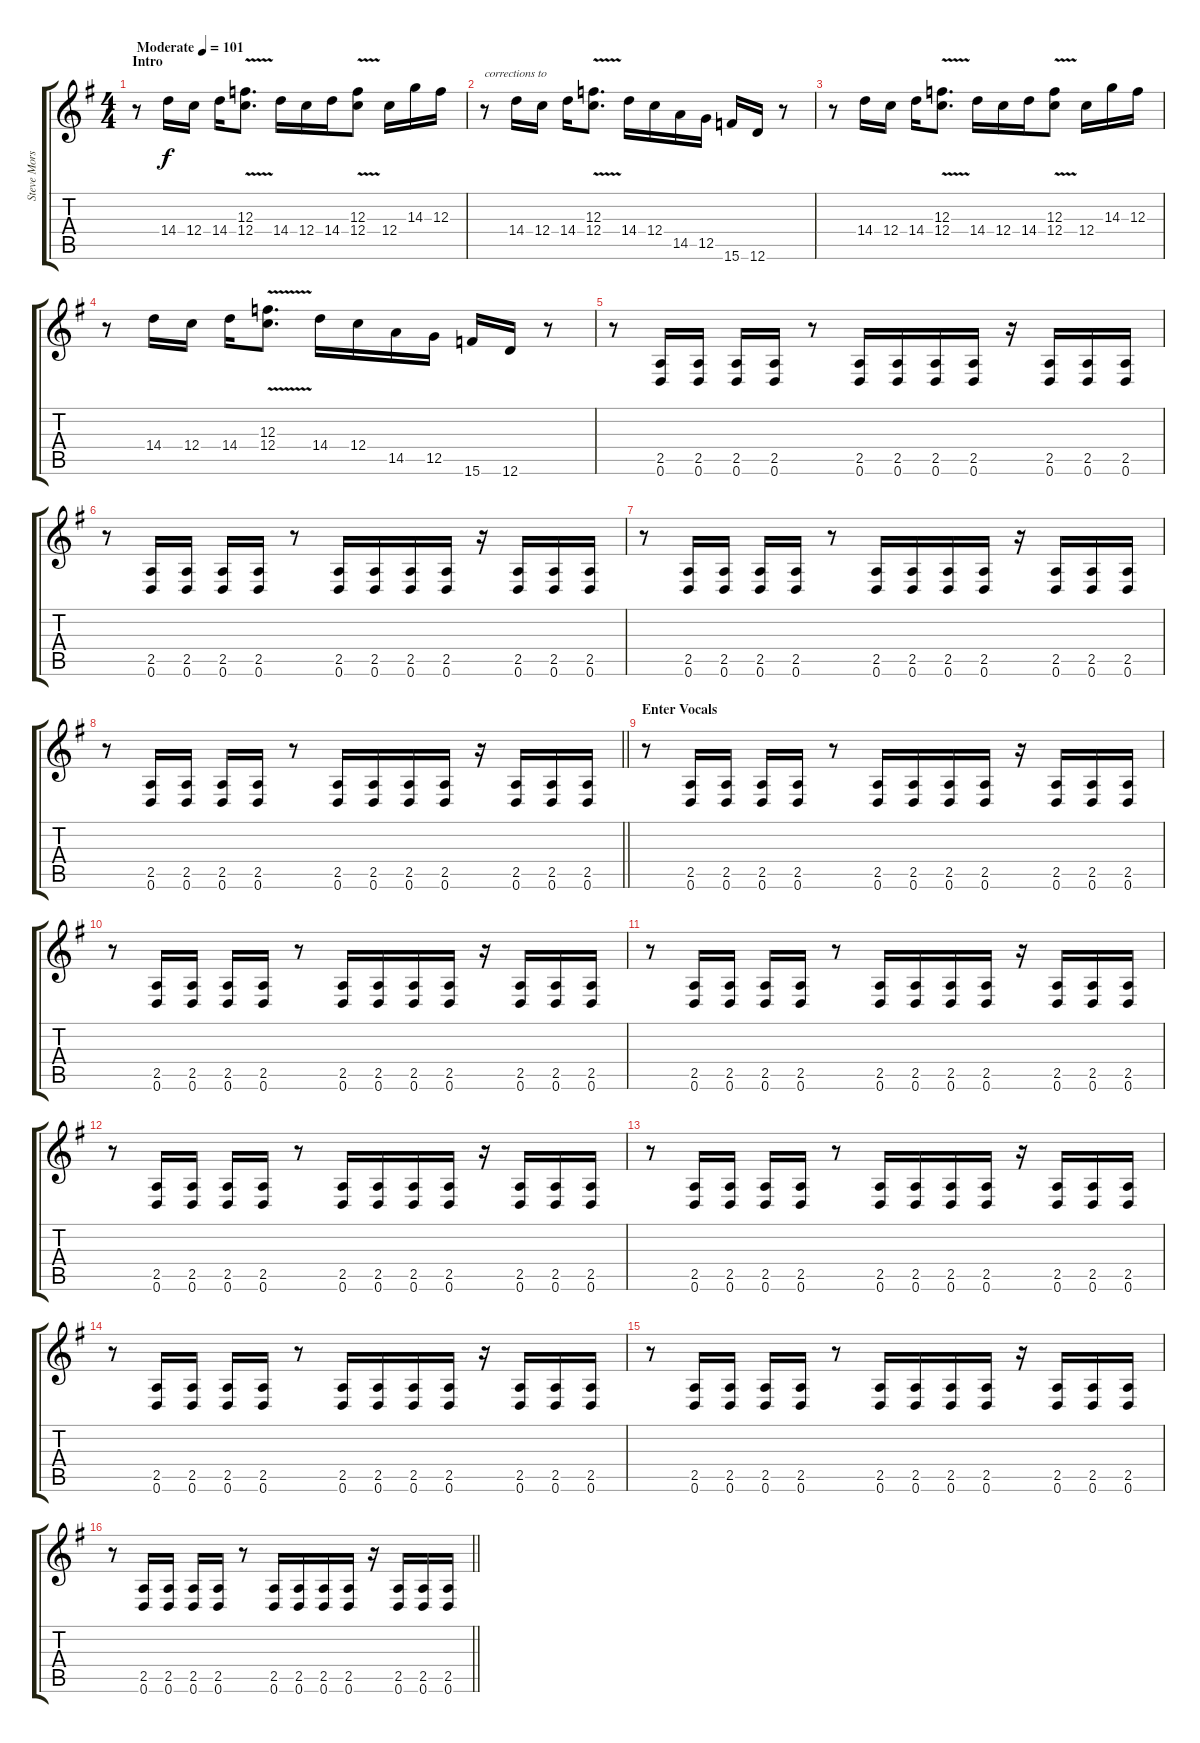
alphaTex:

\track ("Steve Morse" "Steve Mors") {instrument distortionguitar}
\staff {score tabs}
\tuning (D4 A3 F3 C3 G2 D2) {hide}
\ts (4 4)
\section ("" "Intro")
\tempo (101 "Moderate")
\clef g2
\ks g
r.8{dy f instrument distortionguitar} 14.4.16 12.4.16 14.4.16 (12.3 12.4{v}).8{d} 14.4.16 12.4.16 14.4.16 (12.3 12.4{v}).8 12.4.16 14.3.16 12.3.16 |
r.8{txt "corrections to"} 14.4.16 12.4.16 14.4.16 (12.3 12.4{v}).8{d} 14.4.16 12.4.16 14.5.16 12.5.16 15.6.16 12.6.16 r.8 |
r.8 14.4.16 12.4.16 14.4.16 (12.3 12.4{v}).8{d} 14.4.16 12.4.16 14.4.16 (12.3 12.4{v}).8 12.4.16 14.3.16 12.3.16 |
r.8 14.4.16 12.4.16 14.4.16 (12.3 12.4{v}).8{d} 14.4.16 12.4.16 14.5.16 12.5.16 15.6.16 12.6.16 r.8 |
r.8 (2.5 0.6).16 (2.5 0.6).16 (2.5 0.6).16 (2.5 0.6).16 r.8 (2.5 0.6).16 (2.5 0.6).16 (2.5 0.6).16 (2.5 0.6).16 r.16 (2.5 0.6).16 (2.5 0.6).16 (2.5 0.6).16 |
r.8 (2.5 0.6).16 (2.5 0.6).16 (2.5 0.6).16 (2.5 0.6).16 r.8 (2.5 0.6).16 (2.5 0.6).16 (2.5 0.6).16 (2.5 0.6).16 r.16 (2.5 0.6).16 (2.5 0.6).16 (2.5 0.6).16 |
r.8 (2.5 0.6).16 (2.5 0.6).16 (2.5 0.6).16 (2.5 0.6).16 r.8 (2.5 0.6).16 (2.5 0.6).16 (2.5 0.6).16 (2.5 0.6).16 r.16 (2.5 0.6).16 (2.5 0.6).16 (2.5 0.6).16 |
\barLineRight lightlight
r.8 (2.5 0.6).16 (2.5 0.6).16 (2.5 0.6).16 (2.5 0.6).16 r.8 (2.5 0.6).16 (2.5 0.6).16 (2.5 0.6).16 (2.5 0.6).16 r.16 (2.5 0.6).16 (2.5 0.6).16 (2.5 0.6).16 |
\section ("" "Enter Vocals")
r.8 (2.5 0.6).16 (2.5 0.6).16 (2.5 0.6).16 (2.5 0.6).16 r.8 (2.5 0.6).16 (2.5 0.6).16 (2.5 0.6).16 (2.5 0.6).16 r.16 (2.5 0.6).16 (2.5 0.6).16 (2.5 0.6).16 |
r.8 (2.5 0.6).16 (2.5 0.6).16 (2.5 0.6).16 (2.5 0.6).16 r.8 (2.5 0.6).16 (2.5 0.6).16 (2.5 0.6).16 (2.5 0.6).16 r.16 (2.5 0.6).16 (2.5 0.6).16 (2.5 0.6).16 |
r.8 (2.5 0.6).16 (2.5 0.6).16 (2.5 0.6).16 (2.5 0.6).16 r.8 (2.5 0.6).16 (2.5 0.6).16 (2.5 0.6).16 (2.5 0.6).16 r.16 (2.5 0.6).16 (2.5 0.6).16 (2.5 0.6).16 |
r.8 (2.5 0.6).16 (2.5 0.6).16 (2.5 0.6).16 (2.5 0.6).16 r.8 (2.5 0.6).16 (2.5 0.6).16 (2.5 0.6).16 (2.5 0.6).16 r.16 (2.5 0.6).16 (2.5 0.6).16 (2.5 0.6).16 |
r.8 (2.5 0.6).16 (2.5 0.6).16 (2.5 0.6).16 (2.5 0.6).16 r.8 (2.5 0.6).16 (2.5 0.6).16 (2.5 0.6).16 (2.5 0.6).16 r.16 (2.5 0.6).16 (2.5 0.6).16 (2.5 0.6).16 |
r.8 (2.5 0.6).16 (2.5 0.6).16 (2.5 0.6).16 (2.5 0.6).16 r.8 (2.5 0.6).16 (2.5 0.6).16 (2.5 0.6).16 (2.5 0.6).16 r.16 (2.5 0.6).16 (2.5 0.6).16 (2.5 0.6).16 |
r.8 (2.5 0.6).16 (2.5 0.6).16 (2.5 0.6).16 (2.5 0.6).16 r.8 (2.5 0.6).16 (2.5 0.6).16 (2.5 0.6).16 (2.5 0.6).16 r.16 (2.5 0.6).16 (2.5 0.6).16 (2.5 0.6).16 |
\barLineRight lightlight
r.8 (2.5 0.6).16 (2.5 0.6).16 (2.5 0.6).16 (2.5 0.6).16 r.8 (2.5 0.6).16 (2.5 0.6).16 (2.5 0.6).16 (2.5 0.6).16 r.16 (2.5 0.6).16 (2.5 0.6).16 (2.5 0.6).16
